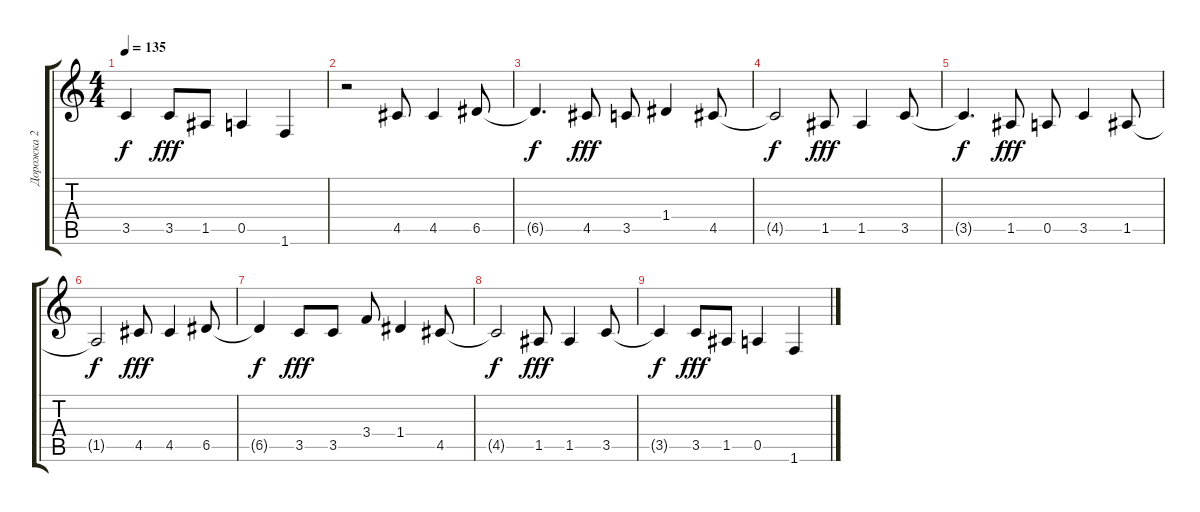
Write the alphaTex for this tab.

\track ("Дорожка 2" "Дорожка 2") {instrument overdrivenguitar}
\staff {score tabs}
\tuning (E4 B3 G3 D3 A2 E2) {hide}
\ts (4 4)
\tempo 135
\clef g2
\ks c
3.5{t}.4{dy f} 3.5.8{dy fff} 1.5.8 0.5.4 1.6.4 |
r.2 4.5.8 4.5.4 6.5.8 |
6.5{t}.4{d dy f} 4.5.8{dy fff} 3.5.8 1.4.4 4.5.8 |
4.5{t}.2{dy f} 1.5.8{dy fff} 1.5.4 3.5.8 |
3.5{t}.4{d dy f} 1.5.8{dy fff} 0.5.8 3.5.4 1.5.8 |
1.5{t}.2{dy f} 4.5.8{dy fff} 4.5.4 6.5.8 |
6.5{t}.4{dy f} 3.5.8{dy fff} 3.5.8 3.4.8 1.4.4 4.5.8 |
4.5{t}.2{dy f} 1.5.8{dy fff} 1.5.4 3.5.8 |
3.5{t}.4{dy f} 3.5.8{dy fff} 1.5.8 0.5.4 1.6.4
